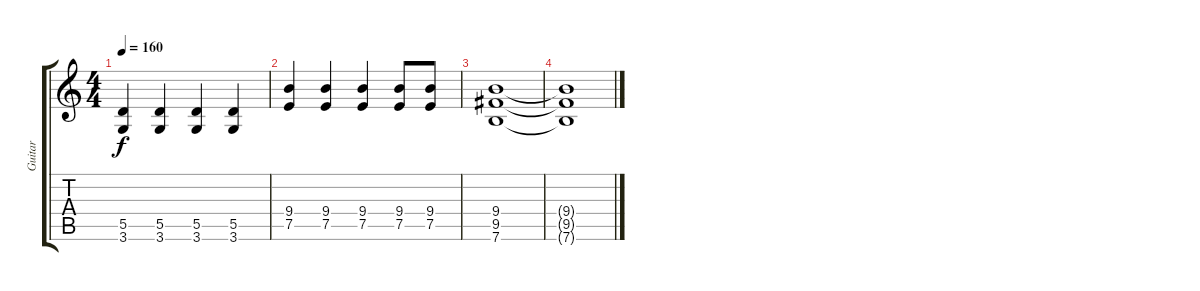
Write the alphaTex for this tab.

\track ("Guitar" "Guitar") {instrument distortionguitar}
\staff {score tabs}
\tuning (E4 B3 G3 D3 A2 E2) {hide}
\ts (4 4)
\tempo 160
\clef g2
\ks c
(5.5 3.6).4{dy f} (5.5 3.6).4 (5.5 3.6).4 (5.5 3.6).4 |
(9.4 7.5).4 (9.4 7.5).4 (9.4 7.5).4 (9.4 7.5).8 (9.4 7.5).8 |
(9.4 9.5 7.6).1 |
(9.4{t} 9.5{t} 7.6{t}).1
